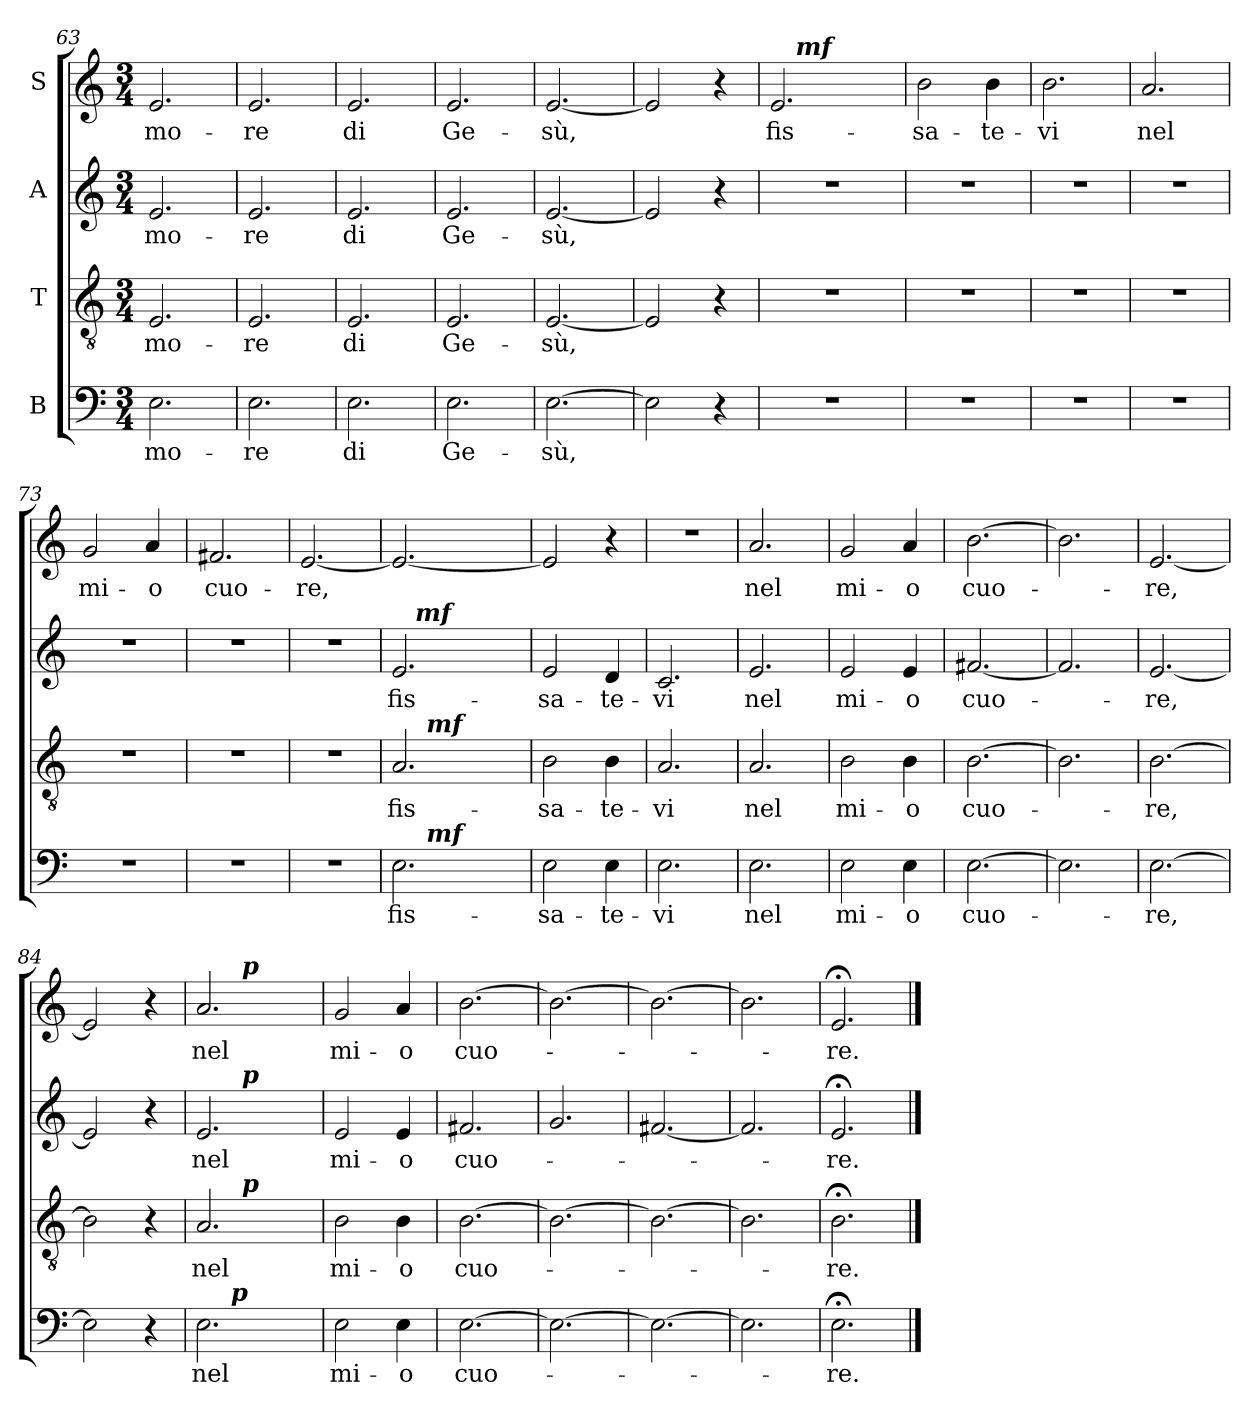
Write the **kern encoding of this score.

**kern	**text	**kern	**text	**kern	**text	**kern	**text
*part4	*part4	*part3	*part3	*part2	*part2	*part1	*part1
*staff4	*staff4	*staff3	*staff3	*staff2	*staff2	*staff1	*staff1
*I"B	*	*I"T	*	*I"A	*	*I"S	*
*clefF4	*	*clefGv2	*	*clefG2	*	*clefG2	*
*k[]	*	*k[]	*	*k[]	*	*k[]	*
*C:	*	*C:	*	*C:	*	*C:	*
*M3/4	*	*M3/4	*	*M3/4	*	*M3/4	*
=63	=63	=63	=63	=63	=63	=63	=63
!	!LO:LY:b	!	!LO:LY:b	!	!LO:LY:b	!	!LO:LY:b
2.E\	-mo-	2.E/	-mo-	2.e/	-mo-	2.e/	-mo-
=64	=64	=64	=64	=64	=64	=64	=64
!	!LO:LY:b	!	!LO:LY:b	!	!LO:LY:b	!	!LO:LY:b
2.E\	-re	2.E/	-re	2.e/	-re	2.e/	-re
=65	=65	=65	=65	=65	=65	=65	=65
!	!LO:LY:b	!	!LO:LY:b	!	!LO:LY:b	!	!LO:LY:b
2.E\	di	2.E/	di	2.e/	di	2.e/	di
=66	=66	=66	=66	=66	=66	=66	=66
!	!LO:LY:b	!	!LO:LY:b	!	!LO:LY:b	!	!LO:LY:b
2.E\	Ge-	2.E/	Ge-	2.e/	Ge-	2.e/	Ge-
=67	=67	=67	=67	=67	=67	=67	=67
!	!LO:LY:b	!	!LO:LY:b	!	!LO:LY:b	!	!LO:LY:b
[>2.E\	-sù,	[<2.E/	-sù,	[<2.e/	-sù,	[<2.e/	-sù,
=68	=68	=68	=68	=68	=68	=68	=68
2E\]	.	2E/]	.	2e/]	.	2e/]	.
4r	.	4r	.	4r	.	4r	.
=69	=69	=69	=69	=69	=69	=69	=69
!LO:N:vis=1	!	!LO:N:vis=1	!	!LO:N:vis=1	!	!	!LO:LY:b
*	*	*	*	*	*	*^	*
2.r	.	2.r	.	2.r	.	2.e/	16.ryy	fis-
!	!	!	!	!	!	!	!LO:TX:a:Bi:t=mf	!
.	.	.	.	.	.	.	2ryy	.
.	.	.	.	.	.	.	8ryy	.
.	.	.	.	.	.	.	32ryy	.
=70	=70	=70	=70	=70	=70	=70	=70	=70
!LO:N:vis=1	!	!LO:N:vis=1	!	!LO:N:vis=1	!	!	!	!LO:LY:b
*	*	*	*	*	*	*v	*v	*
2.r	.	2.r	.	2.r	.	2b\	-sa-
!	!	!	!	!	!	!	!LO:LY:b
.	.	.	.	.	.	4b\	-te-
=71	=71	=71	=71	=71	=71	=71	=71
!LO:N:vis=1	!	!LO:N:vis=1	!	!LO:N:vis=1	!	!	!LO:LY:b
2.r	.	2.r	.	2.r	.	2.b\	-vi
!!LO:LB:g=z
=72	=72	=72	=72	=72	=72	=72	=72
!LO:N:vis=1	!	!LO:N:vis=1	!	!LO:N:vis=1	!	!	!LO:LY:b
2.r	.	2.r	.	2.r	.	2.a/	nel
=73	=73	=73	=73	=73	=73	=73	=73
!LO:N:vis=1	!	!LO:N:vis=1	!	!LO:N:vis=1	!	!	!LO:LY:b
2.r	.	2.r	.	2.r	.	2g/	mi-
!	!	!	!	!	!	!	!LO:LY:b
.	.	.	.	.	.	4a/	-o
=74	=74	=74	=74	=74	=74	=74	=74
!LO:N:vis=1	!	!LO:N:vis=1	!	!LO:N:vis=1	!	!	!LO:LY:b
2.r	.	2.r	.	2.r	.	2.f#X/	cuo-
=75	=75	=75	=75	=75	=75	=75	=75
!LO:N:vis=1	!	!LO:N:vis=1	!	!LO:N:vis=1	!	!	!LO:LY:b
2.r	.	2.r	.	2.r	.	[<2.e/	-re,
=76	=76	=76	=76	=76	=76	=76	=76
!	!LO:LY:b	!	!LO:LY:b	!	!LO:LY:b	!	!
*^	*	*^	*	*^	*	*	*
2.E\	8ryy	fis-	2.A/	8ryy	fis-	2.e/	16.ryy	fis-	2.e/_	.
!	!	!	!	!	!	!	!LO:TX:a:Bi:t=mf	!	!	!
.	.	.	.	.	.	.	2ryy	.	.	.
!	!	!	!	!LO:TX:a:Bi:t=mf	!	!	!	!	!	!
!	!LO:TX:a:Bi:t=mf	!	!	!	!	!	!	!	!	!
.	2ryy	.	.	2ryy	.	.	.	.	.	.
.	.	.	.	.	.	.	8ryy	.	.	.
.	8ryy	.	.	8ryy	.	.	.	.	.	.
.	.	.	.	.	.	.	32ryy	.	.	.
=77	=77	=77	=77	=77	=77	=77	=77	=77	=77	=77
!	!	!LO:LY:b	!	!	!LO:LY:b	!	!	!LO:LY:b	!	!
*v	*v	*	*	*	*	*v	*v	*	*	*
*	*	*v	*v	*	*	*	*	*
2E\	-sa-	2B\	-sa-	2e/	-sa-	2e/]	.
!	!LO:LY:b	!	!LO:LY:b	!	!LO:LY:b	!	!
4E\	-te-	4B\	-te-	4d/	-te-	4r	.
=78	=78	=78	=78	=78	=78	=78	=78
!	!LO:LY:b	!	!LO:LY:b	!	!LO:LY:b	!LO:N:vis=1	!
2.E\	-vi	2.A/	-vi	2.c/	-vi	2.r	.
=79	=79	=79	=79	=79	=79	=79	=79
!	!LO:LY:b	!	!LO:LY:b	!	!LO:LY:b	!	!LO:LY:b
2.E\	nel	2.A/	nel	2.e/	nel	2.a/	nel
=80	=80	=80	=80	=80	=80	=80	=80
!	!LO:LY:b	!	!LO:LY:b	!	!LO:LY:b	!	!LO:LY:b
2E\	mi-	2B\	mi-	2e/	mi-	2g/	mi-
!	!LO:LY:b	!	!LO:LY:b	!	!LO:LY:b	!	!LO:LY:b
4E\	-o	4B\	-o	4e/	-o	4a/	-o
=81	=81	=81	=81	=81	=81	=81	=81
!	!LO:LY:b	!	!LO:LY:b	!	!LO:LY:b	!	!LO:LY:b
[>2.E\	cuo-	[>2.B\	cuo-	[<2.f#X/	cuo-	[>2.b\	cuo-
=82	=82	=82	=82	=82	=82	=82	=82
2.E\]	.	2.B\]	.	2.f#/]	.	2.b\]	.
=83	=83	=83	=83	=83	=83	=83	=83
!	!LO:LY:b	!	!LO:LY:b	!	!LO:LY:b	!	!LO:LY:b
[>2.E\	-re,	[>2.B\	-re,	[<2.e/	-re,	[<2.e/	-re,
=84	=84	=84	=84	=84	=84	=84	=84
2E\]	.	2B\]	.	2e/]	.	2e/]	.
4r	.	4r	.	4r	.	4r	.
=85	=85	=85	=85	=85	=85	=85	=85
!	!LO:LY:b	!	!LO:LY:b	!	!LO:LY:b	!	!LO:LY:b
*^	*	*^	*	*^	*	*^	*
2.E\	8.ryy	nel	2.A/	8..ryy	nel	2.e/	8..ryy	nel	2.a/	8..ryy	nel
!	!LO:TX:a:Bi:t=p	!	!	!	!	!	!	!	!	!	!
.	2ryy	.	.	.	.	.	.	.	.	.	.
!	!	!	!	!	!	!	!	!	!	!LO:TX:a:Bi:t=p	!
!	!	!	!	!	!	!	!LO:TX:a:Bi:t=p	!	!	!	!
!	!	!	!	!LO:TX:a:Bi:t=p	!	!	!	!	!	!	!
.	.	.	.	2ryy	.	.	2ryy	.	.	2ryy	.
.	16ryy	.	.	.	.	.	.	.	.	.	.
.	.	.	.	32ryy	.	.	32ryy	.	.	32ryy	.
=86	=86	=86	=86	=86	=86	=86	=86	=86	=86	=86	=86
!	!	!LO:LY:b	!	!	!LO:LY:b	!	!	!LO:LY:b	!	!	!LO:LY:b
*v	*v	*	*	*	*	*v	*v	*	*v	*v	*
*	*	*v	*v	*	*	*	*	*
2E\	mi-	2B\	mi-	2e/	mi-	2g/	mi-
!	!LO:LY:b	!	!LO:LY:b	!	!LO:LY:b	!	!LO:LY:b
4E\	-o	4B\	-o	4e/	-o	4a/	-o
=87	=87	=87	=87	=87	=87	=87	=87
!	!LO:LY:b	!	!LO:LY:b	!	!LO:LY:b	!	!LO:LY:b
[>2.E\	cuo-	[>2.B\	cuo-	2.f#X/	cuo-	[>2.b\	cuo-
=88	=88	=88	=88	=88	=88	=88	=88
2.E\_	.	2.B\_	.	2.g/	.	2.b\_	.
=89	=89	=89	=89	=89	=89	=89	=89
2.E\_	.	2.B\_	.	[<2.f#X/	.	2.b\_	.
=90	=90	=90	=90	=90	=90	=90	=90
2.E\]	.	2.B\]	.	2.f#/]	.	2.b\]	.
=91	=91	=91	=91	=91	=91	=91	=91
!	!LO:LY:b	!	!LO:LY:b	!	!LO:LY:b	!	!LO:LY:b
2.E;<\	-re.	2.B;<\	-re.	2.e;/	-re.	2.e;/	-re.
==	==	==	==	==	==	==	==
*-	*-	*-	*-	*-	*-	*-	*-
